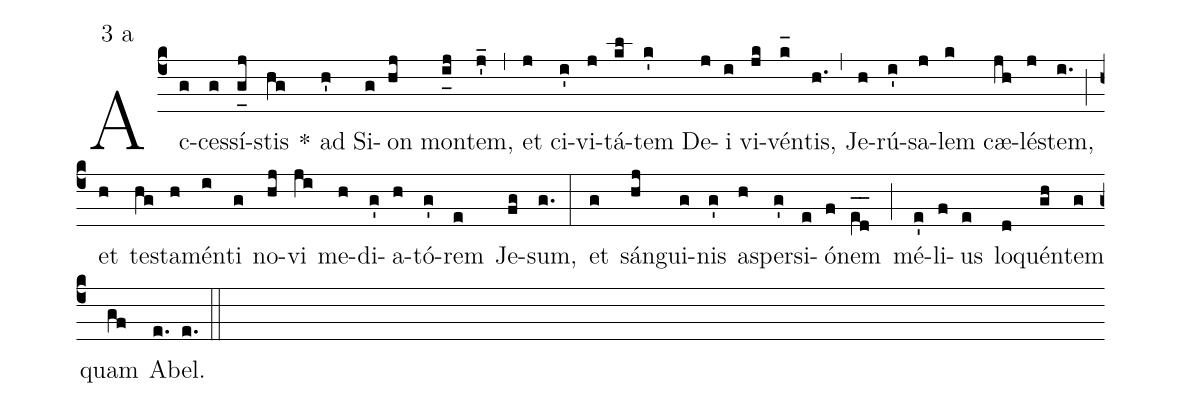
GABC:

mode:3 a;
%%
(c4) Ac(g)ces(g)sí(g_[uh:l]j)stis(hg) *() ad(h') Si(g)on(hj) mon(i_[uh:l]j)tem,(j'_) (,) et(j) ci(i')vi(j)tá(kl)tem(k') De(j)i(i) vi(jk)vén(k_[hl:1])tis,(h.) (,) Je(h)rú(i')sa(j)lem(k) cæ(jh)lé(j)stem,(i.) (;) et(h) te(hg)sta(h)mén(i)ti(g) no(hj)vi(ji) me(h)di(g')a(h)tó(g')rem(e) Je(fg)sum,(g.) (:) et(g) sán(hj)gui(g)nis(g') as(h)per(g')si(e)ó(f)nem(e_[oh:h][ll:1]d_[oh:h]) (;) mé(e')li(f)us(e) lo(d)quén(gh)tem(g) quam(gf) A(e.)bel.(e.) (::)
